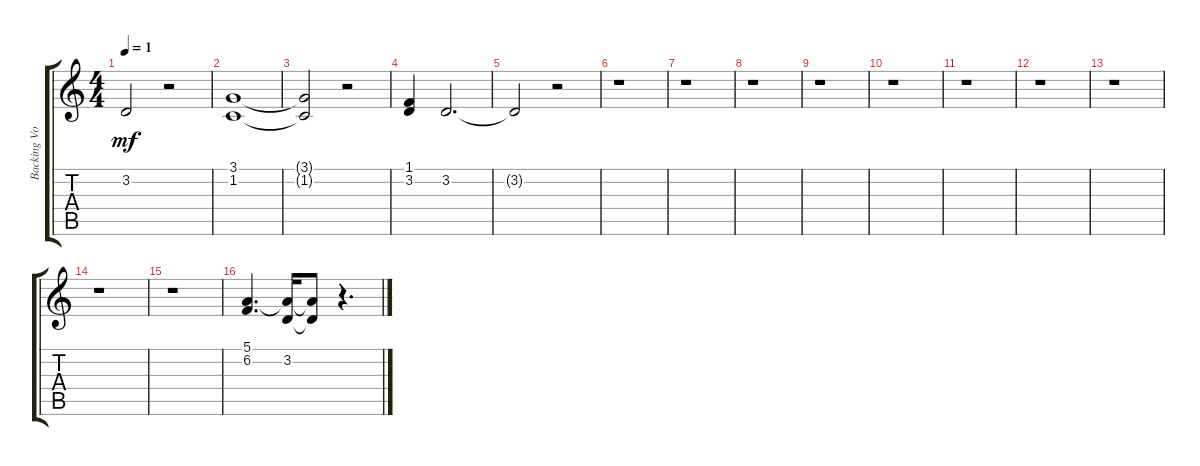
\track ("Backing Vocal" "Backing Vo") {instrument lead6voice}
\staff {score tabs}
\tuning (E4 B3 G3 D3 A2 E2) {hide}
\ts (4 4)
\tempo 1
\clef g2
\ks c
3.2{t}.2{dy mf} r.2 |
(3.1 1.2).1 |
(3.1{t} 1.2{t}).2 r.2 |
(1.1 3.2).4 3.2.2{d} |
3.2{t}.2 r.2 |
r.1 |
r.1 |
r.1 |
r.1 |
r.1 |
r.1 |
r.1 |
r.1 |
r.1 |
r.1 |
(5.1 6.2).4{d} (5.1{t} 3.2).16 (5.1{t} 3.2{t}).8 r.4{d}
